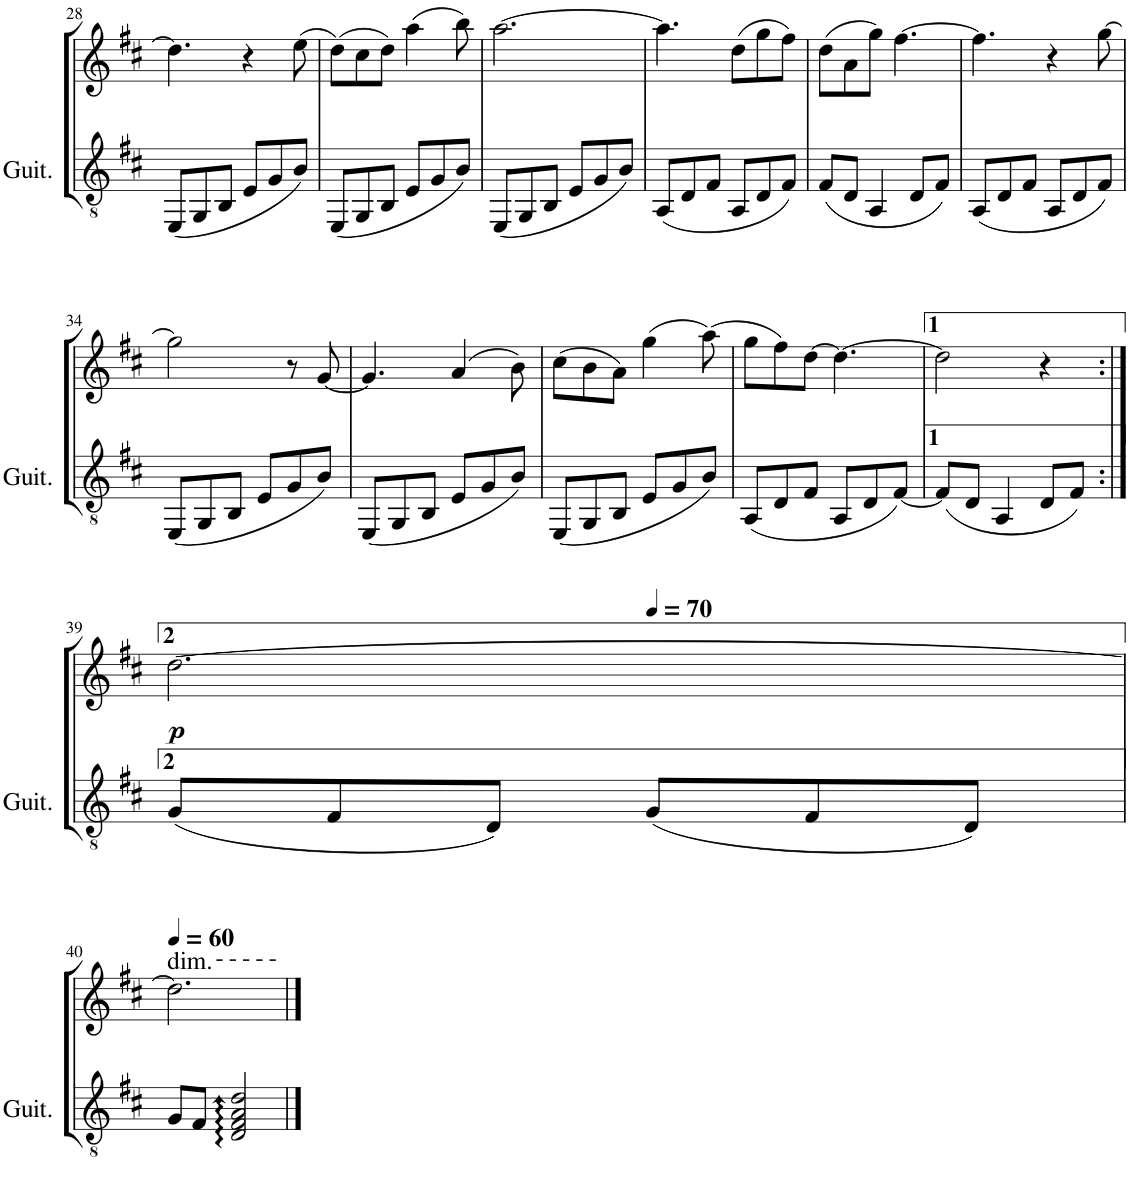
**kern	**kern	**dynam
*part2	*part1	*part1
*staff2	*staff1	*staff1
*I"Classical Guitar	*I"Flute	*
*I'Guit.	*I'Fl	*
!!LO:PB:g=z
*clefGv2	*clefG2	*
*k[f#c#]	*k[f#c#]	*
*M6/8	*M6/8	*
=28	=28	=28
(<8EE/L	4.dd\]	.
8GG/	.	.
8BB/J	.	.
8E/L	4r	.
8G/	.	.
8B/J)	(>8ee\	.
=29	=29	=29
(<8EE/L	(>8dd\L)	.
8GG/	8cc#\	.
8BB/J	8dd\J)	.
8E/L	(>4aa\	.
8G/	.	.
8B/J)	8bb\)	.
=30	=30	=30
(<8EE/L	[2.aa\	.
8GG/	.	.
8BB/J	.	.
8E/L	.	.
8G/	.	.
8B/J)	.	.
=31	=31	=31
(<8AA/L	4.aa\]	.
8D/	.	.
8F#/J	.	.
8AA/L	(>8dd\L	.
8D/	8gg\	.
8F#/J)	8ff#\J)	.
=32	=32	=32
(<8F#/L	(>8dd\L	.
8D/J	8a\	.
4AA/	8gg\J)	.
.	[4.ff#\	.
8D/L	.	.
8F#/J)	.	.
=33	=33	=33
(<8AA/L	4.ff#\]	.
8D/	.	.
8F#/J	.	.
8AA/L	4r	.
8D/	.	.
8F#/J)	[8gg\	.
!!LO:LB:g=z
=34	=34	=34
(<8EE/L	2gg\]	.
8GG/	.	.
8BB/J	.	.
8E/L	.	.
8G/	8r	.
8B/J)	[8g/	.
=35	=35	=35
(<8EE/L	4.g/]	.
8GG/	.	.
8BB/J	.	.
8E/L	(>4a/	.
8G/	.	.
8B/J)	8b\)	.
=36	=36	=36
(<8EE/L	(>8cc#\L	.
8GG/	8b\	.
8BB/J	8a\J)	.
8E/L	(>4gg\	.
8G/	.	.
8B/J)	(>8aa\)	.
=37	=37	=37
(<8AA/L	8gg\L	.
8D/	8ff#\)	.
8F#/J	[8dd\J	.
8AA/L	4.dd\_	.
8D/	.	.
[8F#/J)	.	.
=38	=38	=38
(<8F#/L]	2dd\]	.
8D/J	.	.
4AA/	.	.
8D/L	4r	.
8F#/J)	.	.
!!LO:LB:g=z
=39:|!	=39:|!	=39:|!
!	!	!LO:DY:b
*	*^	*
(<8G/L	[2.dd\	4.ryy	p
8F#/	.	.	.
8D/J)	.	.	.
*	*MM70	*	*
(<8G/L	.	4.ryy	.
8F#/	.	.	.
8D/J)	.	.	.
*	*v	*v	*
!!LO:LB:g=z
=40	=40	=40
*	*MM60	*
*	*^	*
!	!LO:TX:a:t=dim.	!	!
*	*v	*v	*
8G/L	2.dd\]	.
8F#/J	.	.
2D/: 2F#/: 2A/: 2d/:	.	.
==	==	==
*-	*-	*-
